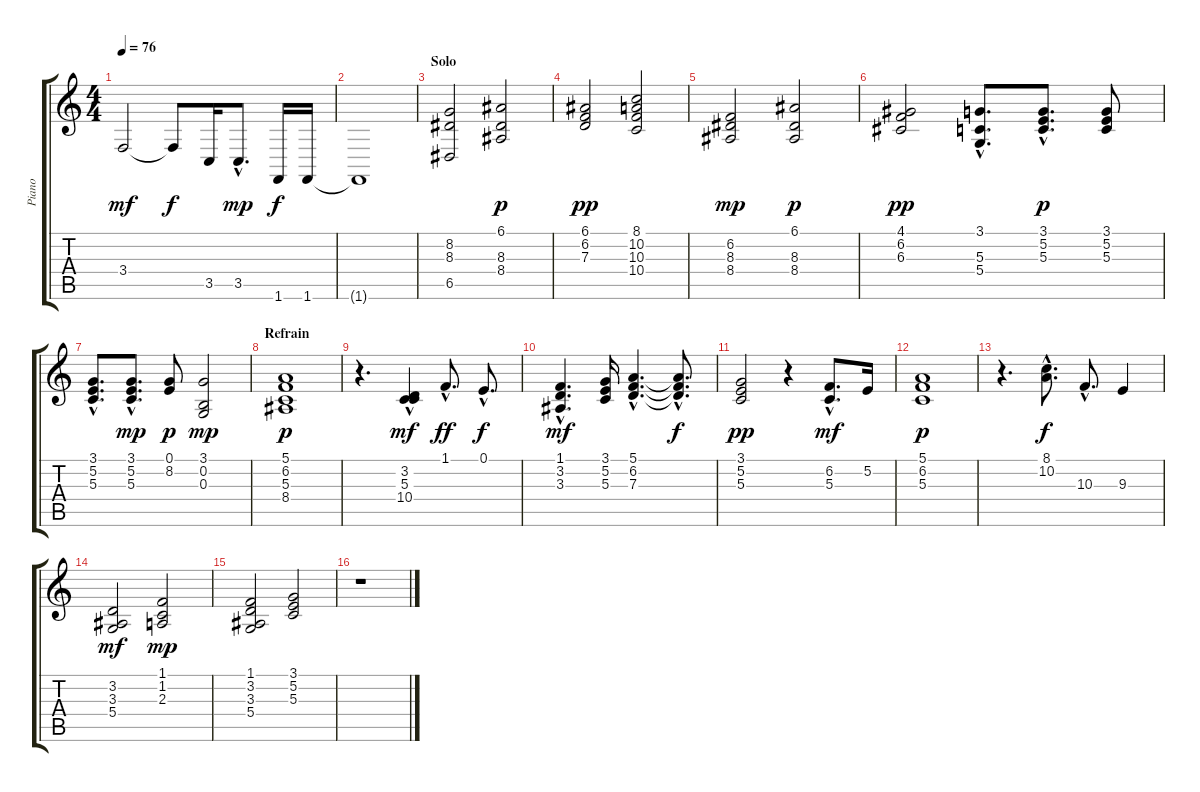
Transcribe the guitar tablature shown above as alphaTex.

\track ("Piano" "Piano") {instrument electricgrandpiano}
\staff {score tabs}
\tuning (E4 B3 G3 D3 A2 E2) {hide}
\ts (4 4)
\tempo 76
\clef g2
\ks c
3.4.2{dy mf} 3.4{t}.8{dy f} 3.5.16 3.5{hac}.8{d dy mp} 1.6.16{dy f} 1.6.16 |
1.6{t}.1 |
\section ("" "Solo")
(8.2 8.3 6.5).2 (6.1 8.3 8.4).2{dy p} |
(6.1 6.2 7.3).2{dy pp} (8.1 10.2 10.3 10.4).2 |
(6.2 8.3 8.4).2{dy mp} (6.1 8.3 8.4).2{dy p} |
(4.1 6.2 6.3).2{dy pp} (3.1{hac} 5.3{hac} 5.4{hac}).8{d} (3.1{hac} 5.2{hac} 5.3{hac}).8{d dy p} (3.1 5.2 5.3).8 |
(3.1{hac} 5.2{hac} 5.3{hac}).8{d} (3.1{hac} 5.2{hac} 5.3{hac}).8{d dy mp} (0.1 8.2).8{dy p} (3.1 0.2 0.3).2{dy mp} |
\section ("" "Refrain")
(5.1 6.2 5.3 8.4).1{dy p} |
r.4{d} (3.2{hac} 5.3{hac} 10.4).4{dy mf} 1.1{hac}.8{d dy ff} 0.1{hac}.8{d dy f} |
(1.1{hac} 3.2{hac} 3.3{hac}).4{d dy mf} (3.1 5.2 5.3).16 (5.1{hac} 6.2{hac} 7.3{hac}).4{d} (5.1{hac t} 6.2{hac t} 7.3{hac t}).8{d dy f} |
(3.1 5.2 5.3).2{dy pp} r.4 (6.2{hac} 5.3{hac}).8{d dy mf} 5.2.16 |
(5.1 6.2 5.3).1{dy p} |
r.4{d} (8.1{hac} 10.2{hac}).8{d dy f} 10.3{hac}.8{d} 9.3.4 |
(3.2 3.3 5.4).2{dy mf} (1.1 1.2 2.3).2{dy mp} |
(1.1 3.2 3.3 5.4).2 (3.1 5.2 5.3).2 |
r.1
